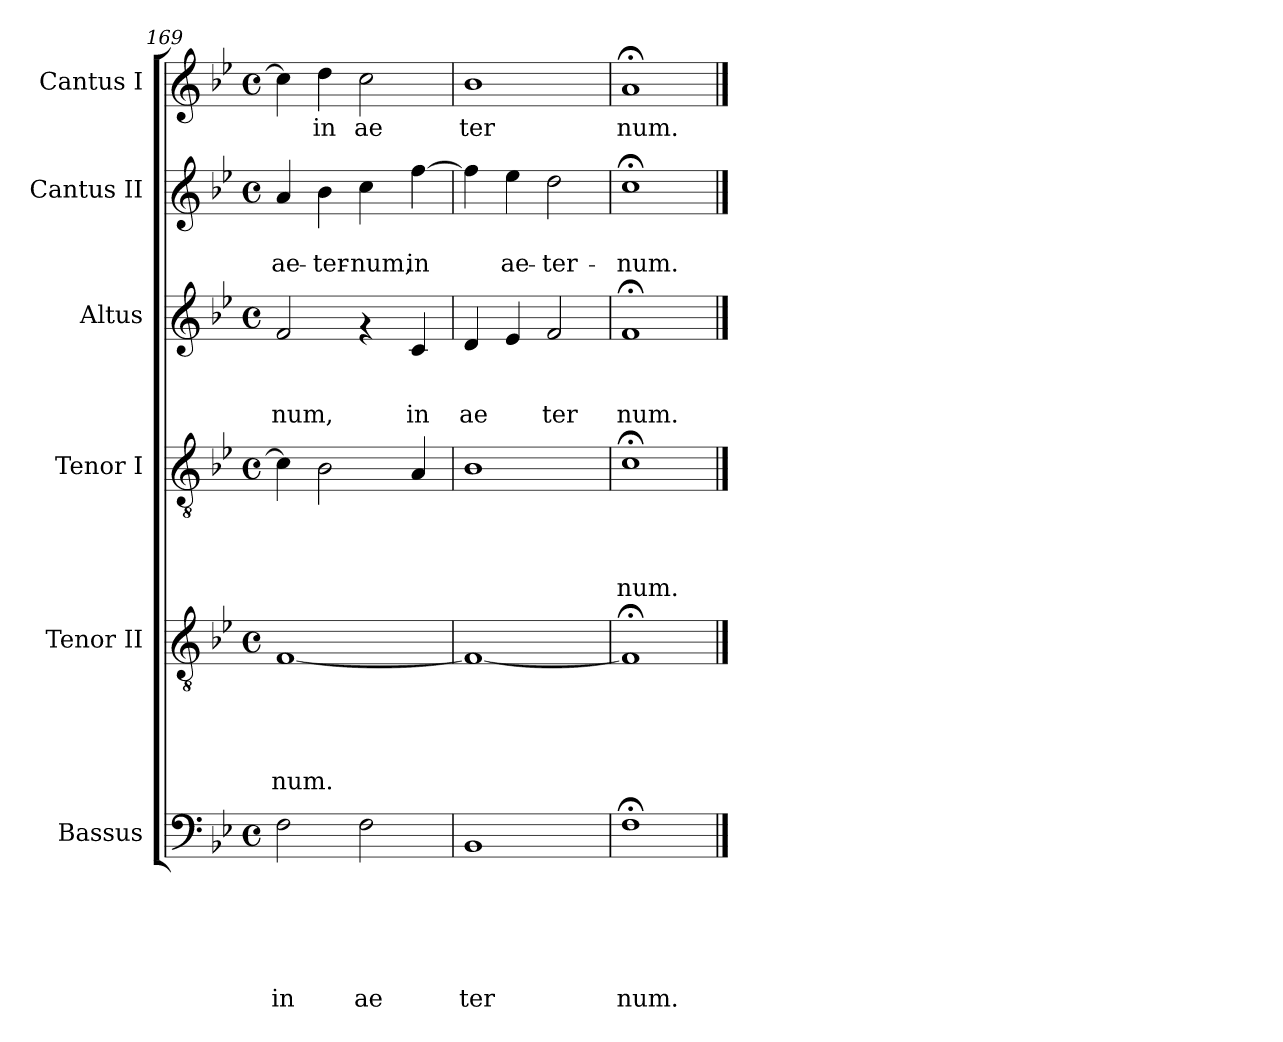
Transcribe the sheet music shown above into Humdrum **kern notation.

**kern	**text	**text	**text	**text	**text	**text	**kern	**text	**text	**text	**text	**text	**kern	**text	**text	**text	**text	**kern	**text	**text	**text	**kern	**text	**text	**kern	**text
*part6	*part6	*part6	*part6	*part6	*part6	*part6	*part5	*part5	*part5	*part5	*part5	*part5	*part4	*part4	*part4	*part4	*part4	*part3	*part3	*part3	*part3	*part2	*part2	*part2	*part1	*part1
*staff6	*staff6	*staff6	*staff6	*staff6	*staff6	*staff6	*staff5	*staff5	*staff5	*staff5	*staff5	*staff5	*staff4	*staff4	*staff4	*staff4	*staff4	*staff3	*staff3	*staff3	*staff3	*staff2	*staff2	*staff2	*staff1	*staff1
*I"Bassus	*	*	*	*	*	*	*I"Tenor II	*	*	*	*	*	*I"Tenor I	*	*	*	*	*I"Altus	*	*	*	*I"Cantus II	*	*	*I"Cantus I	*
*I'Bassus	*	*	*	*	*	*	*I'Tenor II	*	*	*	*	*	*I'Tenor I	*	*	*	*	*I'Altus	*	*	*	*I'Cantus II	*	*	*I'Cantus I	*
*clefF4	*	*	*	*	*	*	*clefGv2	*	*	*	*	*	*clefGv2	*	*	*	*	*clefG2	*	*	*	*clefG2	*	*	*clefG2	*
*k[b-e-]	*	*	*	*	*	*	*k[b-e-]	*	*	*	*	*	*k[b-e-]	*	*	*	*	*k[b-e-]	*	*	*	*k[b-e-]	*	*	*k[b-e-]	*
*B-:	*	*	*	*	*	*	*B-:	*	*	*	*	*	*B-:	*	*	*	*	*B-:	*	*	*	*B-:	*	*	*B-:	*
*M4/4	*	*	*	*	*	*	*M4/4	*	*	*	*	*	*M4/4	*	*	*	*	*M4/4	*	*	*	*M4/4	*	*	*M4/4	*
*met(c)	*	*	*	*	*	*	*met(c)	*	*	*	*	*	*met(c)	*	*	*	*	*met(c)	*	*	*	*met(c)	*	*	*met(c)	*
=169	=169	=169	=169	=169	=169	=169	=169	=169	=169	=169	=169	=169	=169	=169	=169	=169	=169	=169	=169	=169	=169	=169	=169	=169	=169	=169
!	!	!	!	!	!	!LO:LY:b	!	!	!	!	!	!LO:LY:b	!	!	!	!	!	!	!	!	!LO:LY:b	!	!	!LO:LY:b	!	!
2F\	.	.	.	.	.	in	[<1F	.	.	.	.	num.	4c\]	.	.	.	.	2f/	.	.	num,	4a/	.	ae-	4cc\]	.
!	!	!	!	!	!	!	!	!	!	!	!	!	!	!	!	!	!	!	!	!	!	!	!	!LO:LY:b	!	!LO:LY:b
.	.	.	.	.	.	.	.	.	.	.	.	.	2B-\	.	.	.	.	.	.	.	.	4b-\	.	-ter-	4dd\	in
!	!	!	!	!	!	!LO:LY:b	!	!	!	!	!	!	!	!	!	!	!	!	!	!	!	!	!	!LO:LY:b	!	!LO:LY:b
2F\	.	.	.	.	.	ae	.	.	.	.	.	.	.	.	.	.	.	4rf	.	.	.	4cc\	.	-num,	2cc\	ae
!	!	!	!	!	!	!	!	!	!	!	!	!	!	!	!	!	!	!	!	!	!LO:LY:b	!	!	!LO:LY:b	!	!
.	.	.	.	.	.	.	.	.	.	.	.	.	4A/	.	.	.	.	4c/	.	.	in	[>4ff\	.	in	.	.
=170	=170	=170	=170	=170	=170	=170	=170	=170	=170	=170	=170	=170	=170	=170	=170	=170	=170	=170	=170	=170	=170	=170	=170	=170	=170	=170
!	!	!	!	!	!	!LO:LY:b	!	!	!	!	!	!	!	!	!	!	!	!	!	!	!LO:LY:b	!	!	!	!	!LO:LY:b
1BB-	.	.	.	.	.	ter	1F_	.	.	.	.	.	1B-	.	.	.	.	4d/	.	.	ae	4ff\]	.	.	1b-	ter
!	!	!	!	!	!	!	!	!	!	!	!	!	!	!	!	!	!	!	!	!	!	!	!	!LO:LY:b	!	!
.	.	.	.	.	.	.	.	.	.	.	.	.	.	.	.	.	.	4e-/	.	.	.	4ee-\	.	ae-	.	.
!	!	!	!	!	!	!	!	!	!	!	!	!	!	!	!	!	!	!	!	!	!LO:LY:b	!	!	!LO:LY:b	!	!
.	.	.	.	.	.	.	.	.	.	.	.	.	.	.	.	.	.	2f/	.	.	ter	2dd\	.	-ter-	.	.
=171	=171	=171	=171	=171	=171	=171	=171	=171	=171	=171	=171	=171	=171	=171	=171	=171	=171	=171	=171	=171	=171	=171	=171	=171	=171	=171
!	!	!	!	!	!	!LO:LY:b	!	!	!	!	!	!	!	!	!	!	!LO:LY:b	!	!	!	!LO:LY:b	!	!	!LO:LY:b	!	!LO:LY:b
1F;<	.	.	.	.	.	num.	1F;]	.	.	.	.	.	1c;<	.	.	.	-num.	1f;	.	.	num.	1cc;<	.	-num.	1a;	num.
==	==	==	==	==	==	==	==	==	==	==	==	==	==	==	==	==	==	==	==	==	==	==	==	==	==	==
*-	*-	*-	*-	*-	*-	*-	*-	*-	*-	*-	*-	*-	*-	*-	*-	*-	*-	*-	*-	*-	*-	*-	*-	*-	*-	*-
